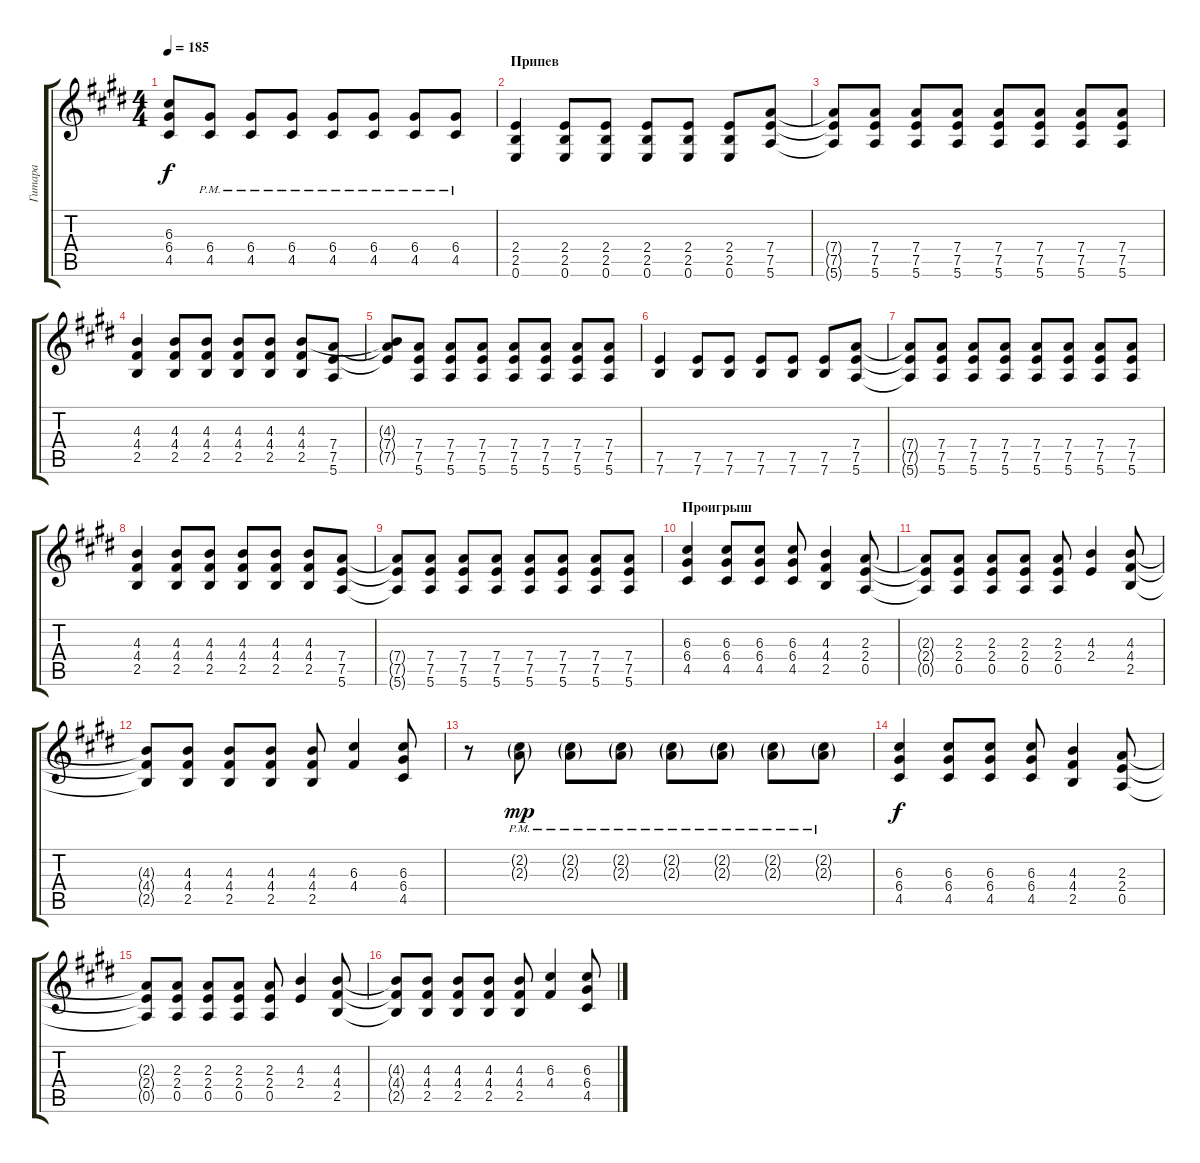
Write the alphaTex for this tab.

\track ("Гитара" "Гитара") {instrument distortionguitar}
\staff {score tabs}
\tuning (E4 B3 G3 D3 A2 E2) {hide}
\ts (4 4)
\tempo 185
\clef g2
\ks c#minor
(6.3{t} 6.4{t} 4.5{t}).8{dy f} (6.4{pm} 4.5{pm}).8 (6.4{pm} 4.5{pm}).8 (6.4{pm} 4.5{pm}).8 (6.4{pm} 4.5{pm}).8 (6.4{pm} 4.5{pm}).8 (6.4{pm} 4.5{pm}).8 (6.4{pm} 4.5{pm}).8 |
\section ("" "Припев")
(2.4 2.5 0.6).4 (2.4 2.5 0.6).8 (2.4 2.5 0.6).8 (2.4 2.5 0.6).8 (2.4 2.5 0.6).8 (2.4 2.5 0.6).8 (7.4 7.5 5.6).8 |
(7.4{t} 7.5{t} 5.6{t}).8 (7.4 7.5 5.6).8 (7.4 7.5 5.6).8 (7.4 7.5 5.6).8 (7.4 7.5 5.6).8 (7.4 7.5 5.6).8 (7.4 7.5 5.6).8 (7.4 7.5 5.6).8 |
(4.3 4.4 2.5).4 (4.3 4.4 2.5).8 (4.3 4.4 2.5).8 (4.3 4.4 2.5).8 (4.3 4.4 2.5).8 (4.3 4.4 2.5).8 (7.4 7.5 5.6).8 |
(4.3{t} 7.4{t} 7.5{t}).8 (7.4 7.5 5.6).8 (7.4 7.5 5.6).8 (7.4 7.5 5.6).8 (7.4 7.5 5.6).8 (7.4 7.5 5.6).8 (7.4 7.5 5.6).8 (7.4 7.5 5.6).8 |
(7.5 7.6).4 (7.5 7.6).8 (7.5 7.6).8 (7.5 7.6).8 (7.5 7.6).8 (7.5 7.6).8 (7.4 7.5 5.6).8 |
(7.4{t} 7.5{t} 5.6{t}).8 (7.4 7.5 5.6).8 (7.4 7.5 5.6).8 (7.4 7.5 5.6).8 (7.4 7.5 5.6).8 (7.4 7.5 5.6).8 (7.4 7.5 5.6).8 (7.4 7.5 5.6).8 |
(4.3 4.4 2.5).4 (4.3 4.4 2.5).8 (4.3 4.4 2.5).8 (4.3 4.4 2.5).8 (4.3 4.4 2.5).8 (4.3 4.4 2.5).8 (7.4 7.5 5.6).8 |
(7.4{t} 7.5{t} 5.6{t}).8 (7.4 7.5 5.6).8 (7.4 7.5 5.6).8 (7.4 7.5 5.6).8 (7.4 7.5 5.6).8 (7.4 7.5 5.6).8 (7.4 7.5 5.6).8 (7.4 7.5 5.6).8 |
\section ("" "Проигрыш")
(6.3 6.4 4.5).4{balance 8} (6.3 6.4 4.5).8 (6.3 6.4 4.5).8 (6.3 6.4 4.5).8 (4.3 4.4 2.5).4 (2.3 2.4 0.5).8 |
(2.3{t} 2.4{t} 0.5{t}).8 (2.3 2.4 0.5).8 (2.3 2.4 0.5).8 (2.3 2.4 0.5).8 (2.3 2.4 0.5).8 (4.3 2.4).4 (4.3 4.4 2.5).8 |
(4.3{t} 4.4{t} 2.5{t}).8 (4.3 4.4 2.5).8 (4.3 4.4 2.5).8 (4.3 4.4 2.5).8 (4.3 4.4 2.5).8 (6.3 4.4).4 (6.3 6.4 4.5).8 |
r.8 (2.2{g pm} 2.3{g pm}).8{dy mp} (2.2{g} 2.3{g pm}).8 (2.2{g pm} 2.3{g pm}).8 (2.2{g pm} 2.3{g pm}).8 (2.2{g pm} 2.3{g pm}).8 (2.2{g pm} 2.3{g pm}).8 (2.2{g pm} 2.3{g pm}).8 |
(6.3 6.4 4.5).4{dy f} (6.3 6.4 4.5).8 (6.3 6.4 4.5).8 (6.3 6.4 4.5).8 (4.3 4.4 2.5).4 (2.3 2.4 0.5).8 |
(2.3{t} 2.4{t} 0.5{t}).8 (2.3 2.4 0.5).8 (2.3 2.4 0.5).8 (2.3 2.4 0.5).8 (2.3 2.4 0.5).8 (4.3 2.4).4 (4.3 4.4 2.5).8 |
(4.3{t} 4.4{t} 2.5{t}).8 (4.3 4.4 2.5).8 (4.3 4.4 2.5).8 (4.3 4.4 2.5).8 (4.3 4.4 2.5).8 (6.3 4.4).4 (6.3 6.4 4.5).8
